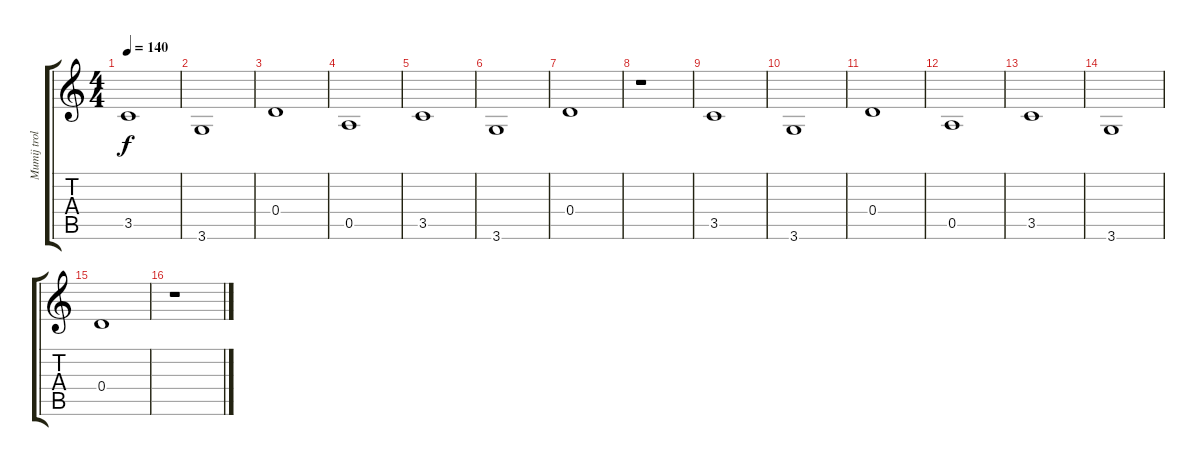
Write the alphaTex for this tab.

\track ("Mumij troll" "Mumij trol") {instrument electricguitarclean}
\staff {score tabs}
\tuning (E4 B3 G3 D3 A2 E2) {hide}
\ts (4 4)
\tempo 140
\clef g2
\ks c
3.5.1{dy f} |
3.6.1 |
0.4.1 |
0.5.1 |
3.5.1 |
3.6.1 |
0.4.1 |
r.1 |
3.5.1 |
3.6.1 |
0.4.1 |
0.5.1 |
3.5.1 |
3.6.1 |
0.4.1 |
r.1
